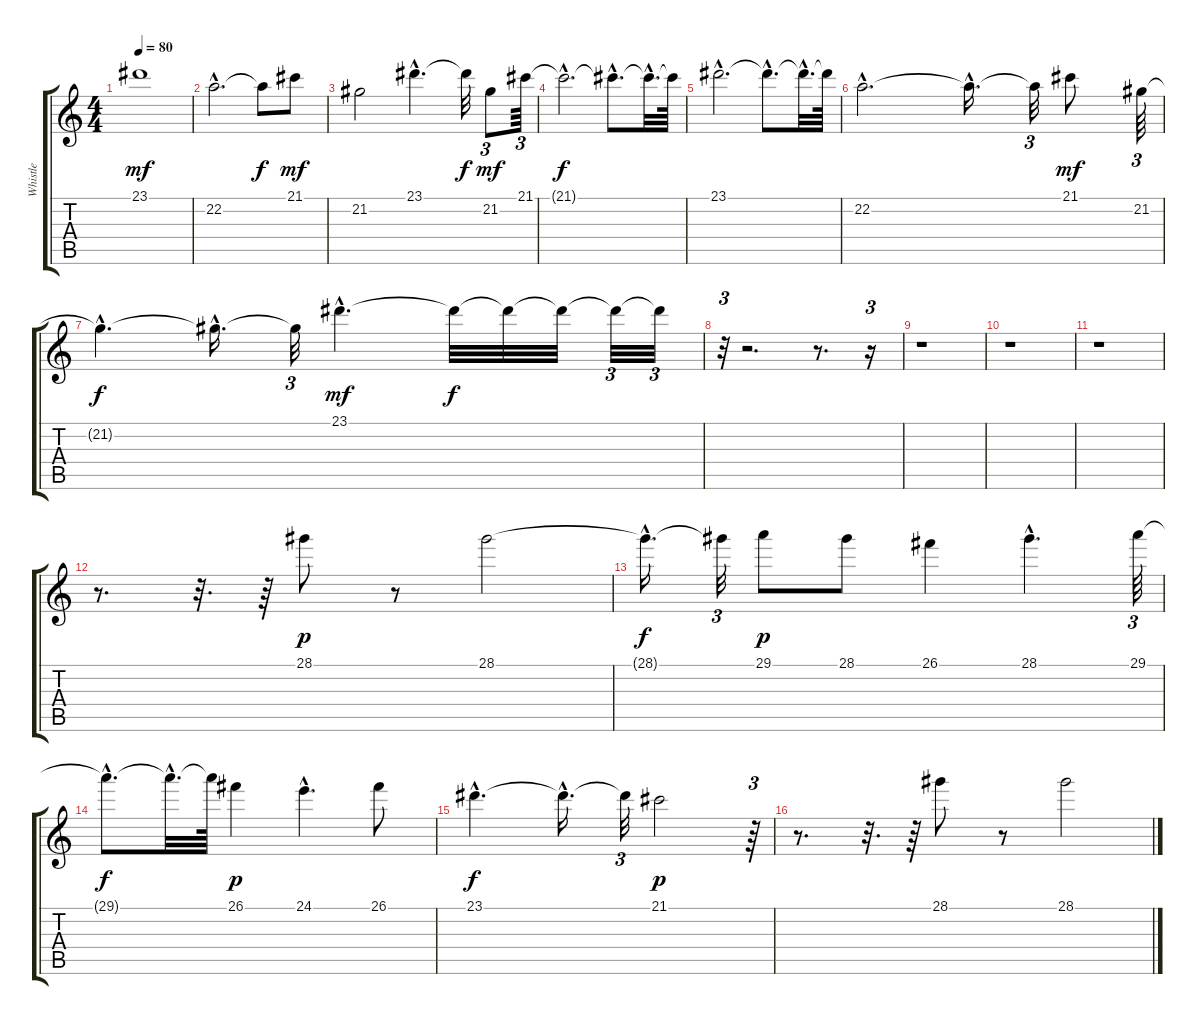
\track ("Whistle" "Whistle") {instrument whistle}
\staff {score tabs}
\tuning (E4 B3 G3 D3 A2 E2) {hide}
\ts (4 4)
\tempo 80
\clef g2
\ks c
23.1.1{dy mf} |
22.2{hac}.2{d} 22.2{t}.8{dy f} 21.1.8{dy mf} |
21.2.2 23.1{hac}.4{d} 23.1{t}.32{dy f} 21.2.8{tu (3 2) dy mf} 21.1.64{tu (3 2)} |
21.1{hac t}.2{d dy f} 21.1{hac t}.8{d} 21.1{hac t}.32{d} 21.1{t}.64 |
23.1{hac}.2{d} 23.1{hac t}.8{d} 23.1{hac t}.32{d} 23.1{t}.64 |
22.2{hac}.2{d} 22.2{hac t}.16{d} 22.2{t}.32{tu (3 2)} 21.1.8{dy mf} 21.2.64{tu (3 2)} |
21.2{hac t}.4{d dy f} 21.2{hac t}.16{d} 21.2{t}.32{tu (3 2)} 23.1{hac}.4{d dy mf} 23.1{t}.32{dy f} 23.1{t}.32 23.1{t}.32 23.1{t}.32{tu (3 2)} 23.1{t}.32{tu (3 2)} |
r.32{tu (3 2)} r.2{d} r.8{d} r.16{tu (3 2)} |
r.1 |
r.1 |
r.1 |
r.8{d} r.32{d} r.64 28.1.8{dy p} r.8 28.1.2 |
28.1{hac t}.16{d dy f} 28.1{t}.32{tu (3 2)} 29.1.8{dy p} 28.1.8 26.1.4 28.1{hac}.4{d} 29.1.64{tu (3 2)} |
29.1{hac t}.8{d dy f} 29.1{hac t}.32{d} 29.1{t}.64 26.1.4{dy p} 24.1{hac}.4{d} 26.1.8 |
23.1{hac}.4{d dy f} 23.1{hac t}.16{d} 23.1{t}.32{tu (3 2)} 21.1.2{dy p} r.64{tu (3 2)} |
r.8{d} r.32{d} r.64 28.1.8 r.8 28.1.2
